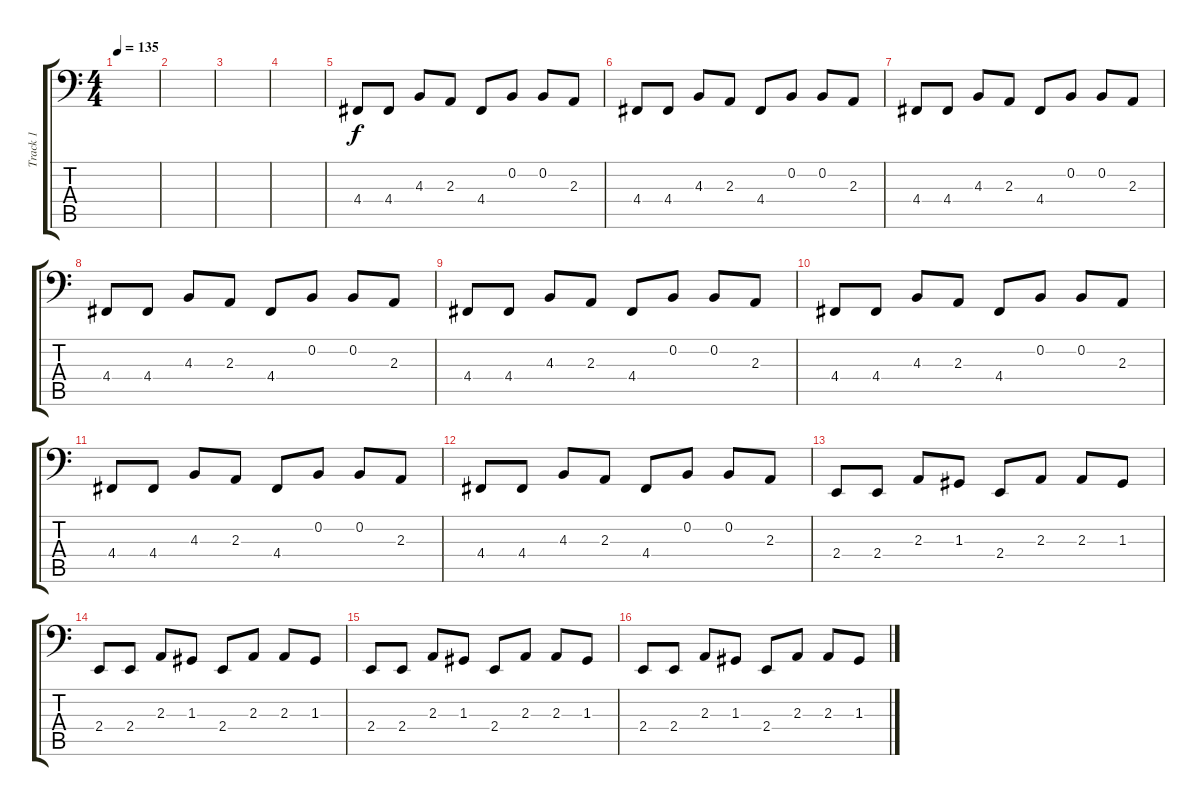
\track ("Track 1" "Track 1") {instrument lead8bassandlead}
\staff {score tabs}
\tuning (E3 B2 G2 D2 A1 E1) {hide}
\ts (4 4)
\tempo 135
\clef f4
\ks c
|
|
|
|
4.4.8 4.4.8 4.3.8 2.3.8 4.4.8 0.2.8 0.2.8 2.3.8 |
4.4.8 4.4.8 4.3.8 2.3.8 4.4.8 0.2.8 0.2.8 2.3.8 |
4.4.8 4.4.8 4.3.8 2.3.8 4.4.8 0.2.8 0.2.8 2.3.8 |
4.4.8 4.4.8 4.3.8 2.3.8 4.4.8 0.2.8 0.2.8 2.3.8 |
4.4.8 4.4.8 4.3.8 2.3.8 4.4.8 0.2.8 0.2.8 2.3.8 |
4.4.8 4.4.8 4.3.8 2.3.8 4.4.8 0.2.8 0.2.8 2.3.8 |
4.4.8 4.4.8 4.3.8 2.3.8 4.4.8 0.2.8 0.2.8 2.3.8 |
4.4.8 4.4.8 4.3.8 2.3.8 4.4.8 0.2.8 0.2.8 2.3.8 |
2.4.8 2.4.8 2.3.8 1.3.8 2.4.8 2.3.8 2.3.8 1.3.8 |
2.4.8 2.4.8 2.3.8 1.3.8 2.4.8 2.3.8 2.3.8 1.3.8 |
2.4.8 2.4.8 2.3.8 1.3.8 2.4.8 2.3.8 2.3.8 1.3.8 |
2.4.8 2.4.8 2.3.8 1.3.8 2.4.8 2.3.8 2.3.8 1.3.8
